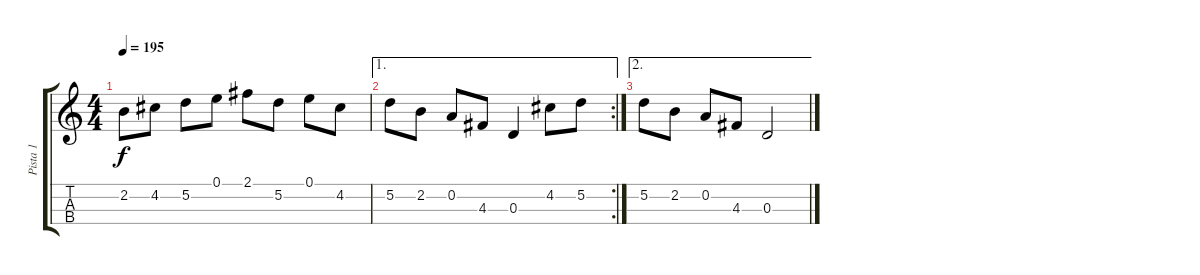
\track ("Pista 1" "Pista 1") {instrument acousticguitarsteel}
\staff {score tabs}
\tuning (E4 A3 D3 G2) {hide}
\ts (4 4)
\tempo 195
\clef g2
\ks c
2.2.8{dy f} 4.2.8 5.2.8 0.1.8 2.1.8 5.2.8 0.1.8 4.2.8 |
\ae 1
\rc 2
5.2.8 2.2.8 0.2.8 4.3.8 0.3.4 4.2.8 5.2.8 |
\ae 2
5.2.8 2.2.8 0.2.8 4.3.8 0.3.2
